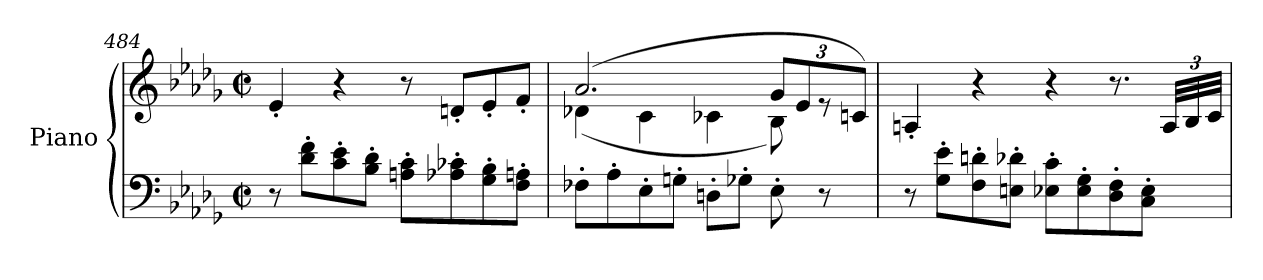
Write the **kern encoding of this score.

**kern	**kern
*part1	*part1
*staff2	*staff1
*I"Piano	*
*I'Pno	*
*clefF4	*clefG2
*k[b-e-a-d-g-]	*k[b-e-a-d-g-]
*M2/2	*M2/2
*met(c|)	*met(c|)
=484	=484
8r	4e-'/
8d-\' 8f\'L	.
8c\' 8e-\'	4r
8B-\' 8d-\'J	.
8An\' 8c\'L	8r
8A-X\' 8c-X\'	8dn'/L
8G-\' 8B-\'	8e-'/
8F\' 8An\'J	8f'/J
!!LO:LB:g=z
=485	=485
*	*^
8F-X'\L	(2.a-/	(>4d-X\
8A-'\	.	.
8E-'\	.	4c\
8Gn'\J	.	.
8Dn'\L	.	4c-X\
8G-X'\J	.	.
*	*Xbrackettup	*
8E-'\	12g-/L	8B-\)
.	12e-/	.
8r	.	8re
.	12cn/J)	.
*	*v	*v
=486	=486
8r	4An'/
8G-\' 8e-\'L	.
8F\' 8dn\'	4r
8En\' 8d-X\'J	.
8E-X\' 8c\'L	4r
8E-\' 8G-\'	.
8D-\' 8F\'	8.r
8C\' 8E-\'J	.
.	48A/LLL
.	48B-/
.	48c/JJJ
=	=
*-	*-
